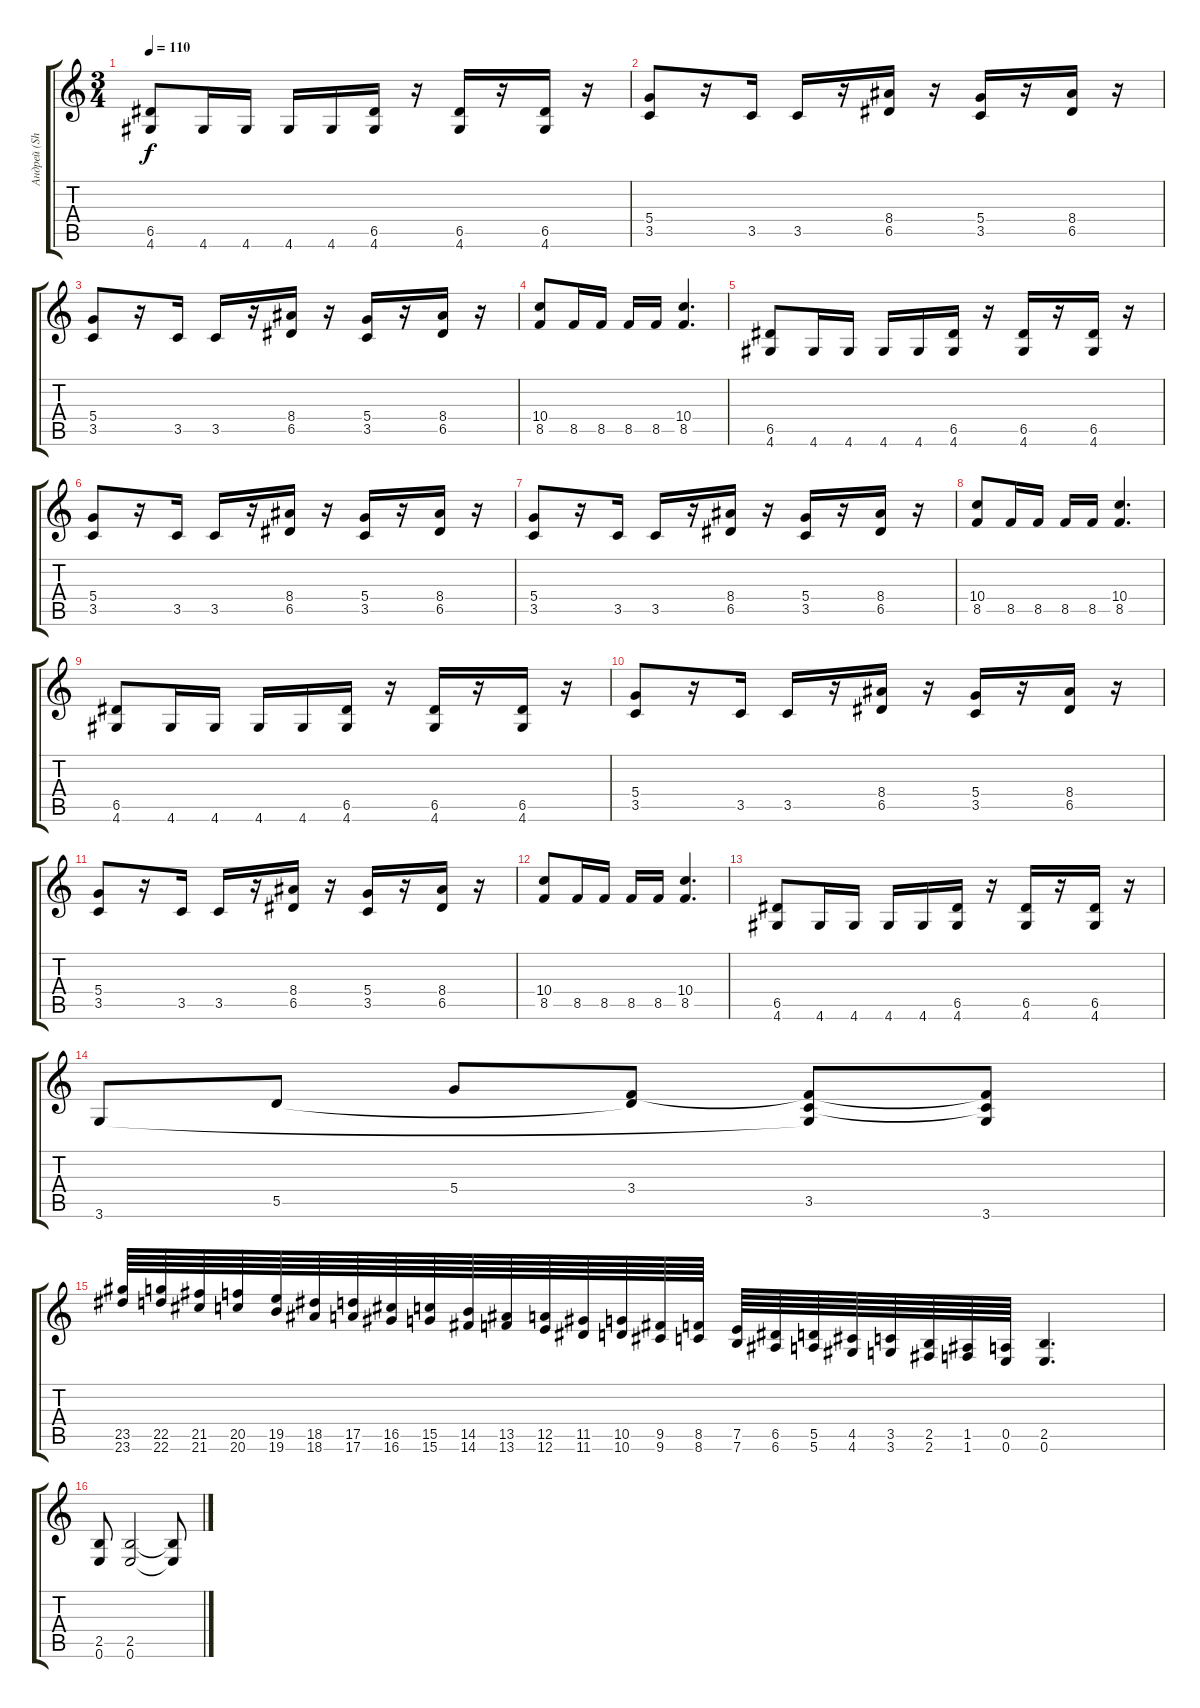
\track ("Андрей (Shu)" "Андрей (Sh") {instrument distortionguitar}
\staff {score tabs}
\tuning (E4 B3 G3 D3 A2 E2) {hide}
\ts (3 4)
\tempo 110
\clef g2
\ks c
(6.5 4.6).8{dy f} 4.6.16 4.6.16 4.6.16 4.6.16 (6.5 4.6).16 r.16 (6.5 4.6).16 r.16 (6.5 4.6).16 r.16 |
(5.4 3.5).8 r.16 3.5.16 3.5.16 r.16 (8.4 6.5).16 r.16 (5.4 3.5).16 r.16 (8.4 6.5).16 r.16 |
(5.4 3.5).8 r.16 3.5.16 3.5.16 r.16 (8.4 6.5).16 r.16 (5.4 3.5).16 r.16 (8.4 6.5).16 r.16 |
(10.4 8.5).8 8.5.16 8.5.16 8.5.16 8.5.16 (10.4 8.5).4{d} |
(6.5 4.6).8 4.6.16 4.6.16 4.6.16 4.6.16 (6.5 4.6).16 r.16 (6.5 4.6).16 r.16 (6.5 4.6).16 r.16 |
(5.4 3.5).8 r.16 3.5.16 3.5.16 r.16 (8.4 6.5).16 r.16 (5.4 3.5).16 r.16 (8.4 6.5).16 r.16 |
(5.4 3.5).8 r.16 3.5.16 3.5.16 r.16 (8.4 6.5).16 r.16 (5.4 3.5).16 r.16 (8.4 6.5).16 r.16 |
(10.4 8.5).8 8.5.16 8.5.16 8.5.16 8.5.16 (10.4 8.5).4{d} |
(6.5 4.6).8 4.6.16 4.6.16 4.6.16 4.6.16 (6.5 4.6).16 r.16 (6.5 4.6).16 r.16 (6.5 4.6).16 r.16 |
(5.4 3.5).8 r.16 3.5.16 3.5.16 r.16 (8.4 6.5).16 r.16 (5.4 3.5).16 r.16 (8.4 6.5).16 r.16 |
(5.4 3.5).8 r.16 3.5.16 3.5.16 r.16 (8.4 6.5).16 r.16 (5.4 3.5).16 r.16 (8.4 6.5).16 r.16 |
(10.4 8.5).8 8.5.16 8.5.16 8.5.16 8.5.16 (10.4 8.5).4{d} |
(6.5 4.6).8 4.6.16 4.6.16 4.6.16 4.6.16 (6.5 4.6).16 r.16 (6.5 4.6).16 r.16 (6.5 4.6).16 r.16 |
3.6.8{instrument acousticguitarsteel} 5.5.8 5.4.8 (3.4 5.5{t}).8 (3.4{t} 3.5 3.6{t}).8 (3.4{t} 3.5{t} 3.6).8 |
(23.5 23.6).64{instrument distortionguitar} (22.5 22.6).64 (21.5 21.6).64 (20.5 20.6).64 (19.5 19.6).64 (18.5 18.6).64 (17.5 17.6).64 (16.5 16.6).64 (15.5 15.6).64 (14.5 14.6).64 (13.5 13.6).64 (12.5 12.6).64 (11.5 11.6).64 (10.5 10.6).64 (9.5 9.6).64 (8.5 8.6).64 (7.5 7.6).64 (6.5 6.6).64 (5.5 5.6).64 (4.5 4.6).64 (3.5 3.6).64 (2.5 2.6).64 (1.5 1.6).64 (0.5 0.6).64 (2.5 0.6).4{d} |
(2.5 0.6).8 (2.5 0.6).2 (2.5{t} 0.6{t}).8
